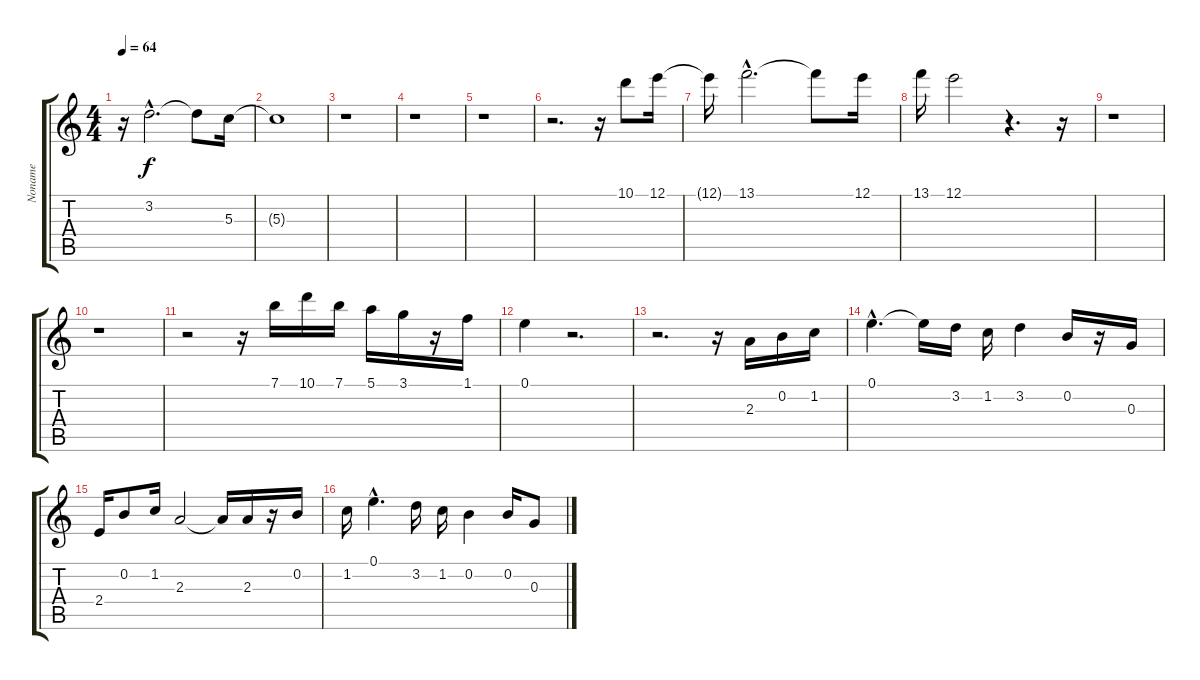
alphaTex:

\track ("Noname" "Noname") {instrument overdrivenguitar}
\staff {score tabs}
\tuning (E4 B3 G3 D3 A2 E2) {hide}
\ts (4 4)
\tempo 64
\clef g2
\ks c
r.16{dy f} 3.2{hac}.2{d} 3.2{t}.8 5.3.16 |
5.3{t}.1 |
r.1 |
r.1 |
r.1 |
r.2{d} r.16 10.1.8 12.1.16 |
12.1{t}.16 13.1{hac}.2{d} 13.1{t}.8 12.1.16 |
13.1.16 12.1.2 r.4{d} r.16 |
r.1 |
r.1 |
r.2 r.16 7.1.16 10.1.16 7.1.16 5.1.16 3.1.16 r.16 1.1.16 |
0.1.4 r.2{d} |
r.2{d} r.16 2.3.16 0.2.16 1.2.16 |
0.1{hac}.4{d} 0.1{t}.16 3.2.16 1.2.16 3.2.4 0.2.16 r.16 0.3.16 |
2.4.16 0.2.8 1.2.16 2.3.2 2.3{t}.16 2.3.16 r.16 0.2.16 |
1.2.16 0.1{hac}.4{d} 3.2.16 1.2.16 0.2.4 0.2.16 0.3.8
